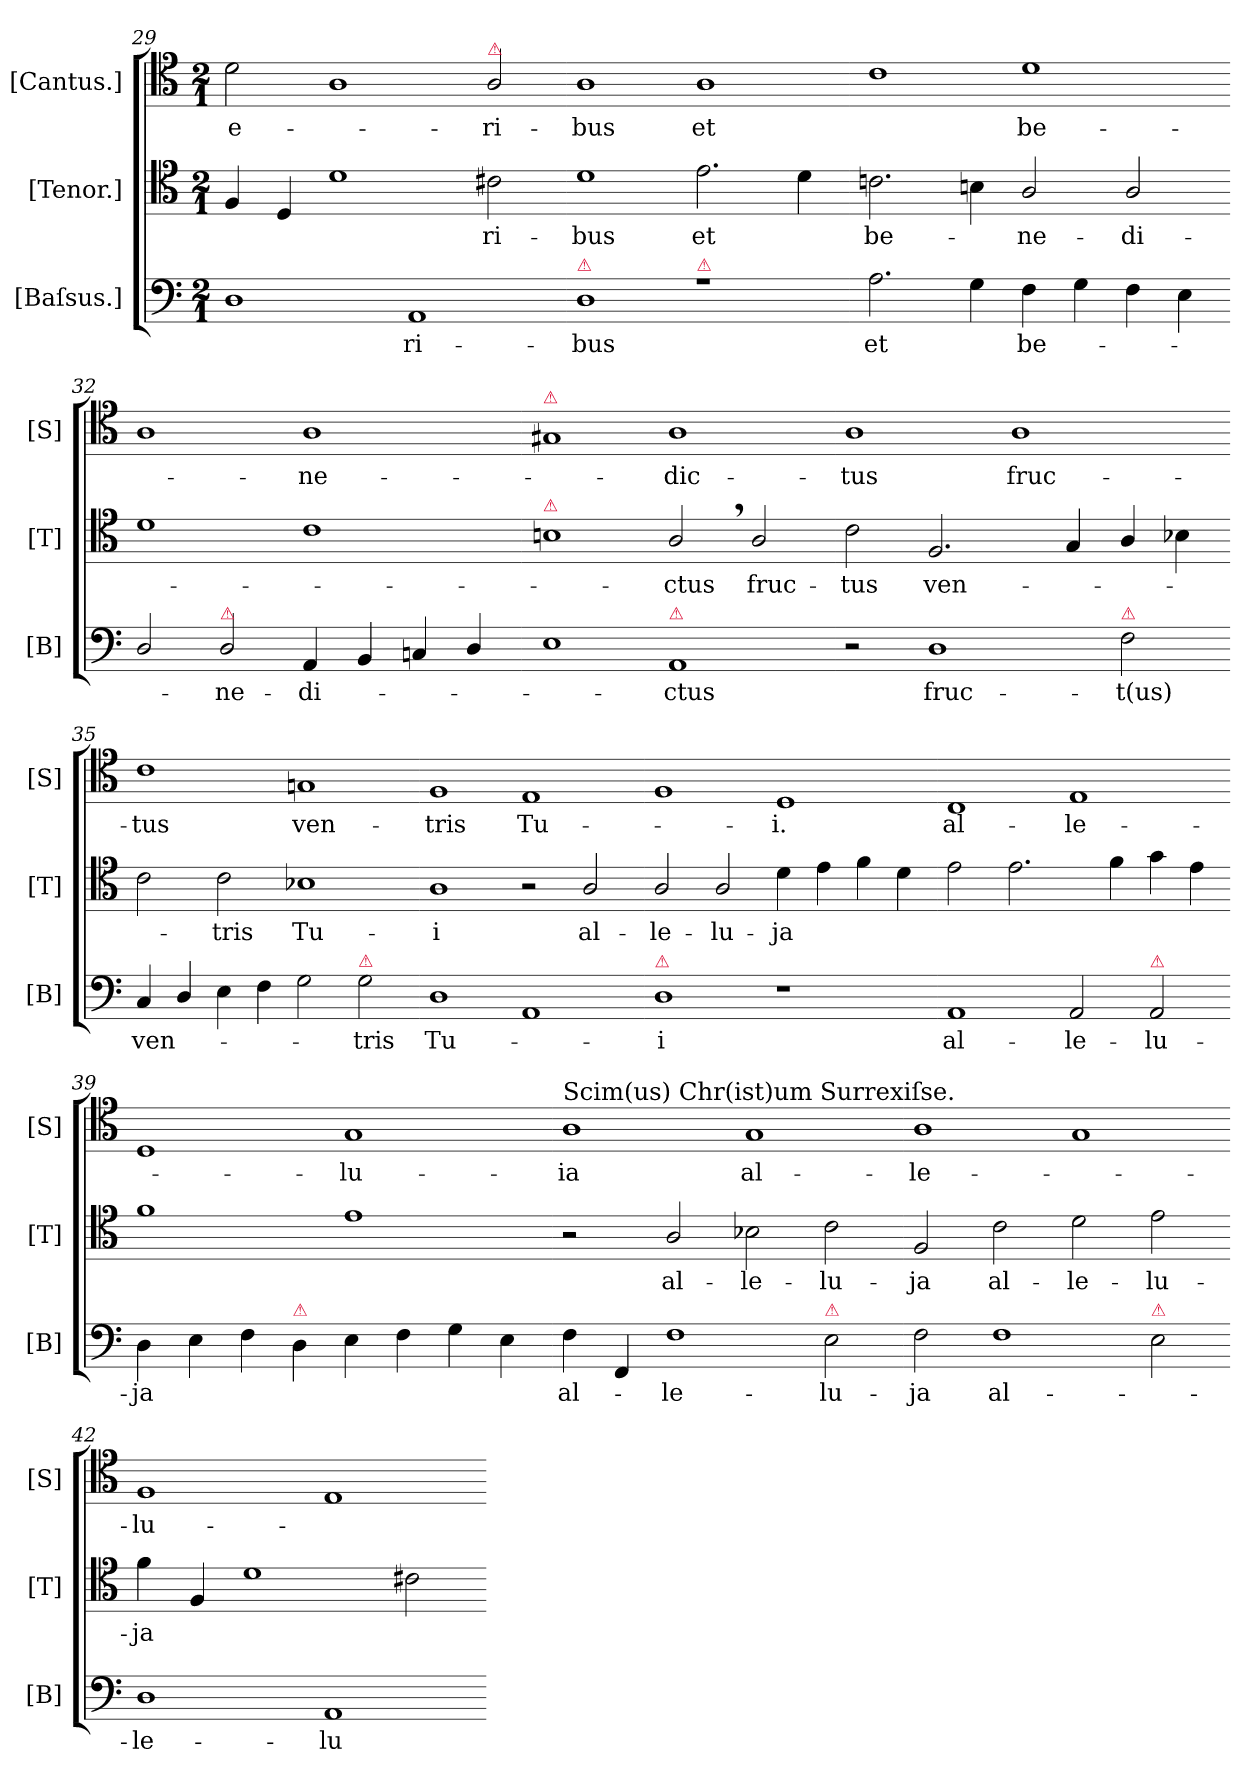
**kern	**text	**kern	**text	**kern	**text
*part3	*part3	*part2	*part2	*part1	*part1
*staff3	*staff3	*staff2	*staff2	*staff1	*staff1
*I"[Baſsus.]	*	*I"[Tenor.]	*	*I"[Cantus.]	*
*I'[B]	*	*I'[T]	*	*I'[S]	*
*clefF4	*	*clefC4	*	*clefC4	*
*k[]	*	*k[]	*	*k[]	*
*M2/1	*	*M2/1	*	*M2/1	*
=29	=29	=29	=29	=29	=29
1D	.	4F/	.	2d\	-e-
.	.	4D/	.	.	.
.	.	1d	.	1A	.
1AA	-ri-	.	.	.	.
!	!	!	!	!LO:TX:a:color=crimson:t=⚠	!
.	.	2c#X\	-ri-	2A/	-ri-
=30-	=30-	=30-	=30-	=30-	=30-
!LO:TX:a:color=crimson:t=⚠	!	!	!	!	!
1D	-bus	1d	-bus	1A	-bus
!LO:TX:a:color=crimson:t=⚠	!	!	!	!	!
1rA	.	2.e\	et	1A	et
.	.	4d\	.	.	.
=31-	=31-	=31-	=31-	=31-	=31-
2.A\	et	2.cn\	be-	1c	.
4G\	.	4Bn\	.	.	.
4F\	be-	2A/	-ne-	1d	be-
4G\	.	.	.	.	.
4F\	.	2A/	-di-	.	.
4E\	.	.	.	.	.
=32-	=32-	=32-	=32-	=32-	=32-
2D/	.	1d	.	1A	.
!LO:TX:a:color=crimson:t=⚠	!	!	!	!	!
2D/	-ne-	.	.	.	.
4AA/	-di-	1c	.	1A	-ne-
4BB/	.	.	.	.	.
4Cn/	.	.	.	.	.
4D/	.	.	.	.	.
=33-	=33-	=33-	=33-	=33-	=33-
!	!	!	!	!LO:TX:a:color=crimson:t=⚠	!
!	!	!LO:TX:a:color=crimson:t=⚠	!	!	!
1E	.	1Bn	.	1G#X	.
!LO:TX:a:color=crimson:t=⚠	!	!	!	!	!
1AA	-ctus	2A,</	-ctus	1A	-dic-
.	.	2A/	fruc-	.	.
=34-	=34-	=34-	=34-	=34-	=34-
2r	.	2c\	-tus	1A	-tus
1D	fruc-	2.F/	ven-	.	.
.	.	.	.	1A	fruc-
.	.	4G/	.	.	.
!LO:TX:a:color=crimson:t=⚠	!	!	!	!	!
2F\	-t(us)	4A/	.	.	.
.	.	4B-X\	.	.	.
=35-	=35-	=35-	=35-	=35-	=35-
4C/	ven-	2c\	.	1c	-tus
4D/	.	.	.	.	.
4E\	.	2c\	-tris	.	.
4F\	.	.	.	.	.
2G\	.	1B-X	Tu-	1Gn	ven-
!LO:TX:a:color=crimson:t=⚠	!	!	!	!	!
2G\	-tris	.	.	.	.
=36-	=36-	=36-	=36-	=36-	=36-
1D	Tu-	1A	-i	1F	-tris
1AA	.	2r	.	1E	Tu-
.	.	2A/	al-	.	.
=37-	=37-	=37-	=37-	=37-	=37-
!LO:TX:a:color=crimson:t=⚠	!	!	!	!	!
1D	-i	2A/	-le-	1F	.
.	.	2A/	-lu-	.	.
1r	.	4d\	-ja	1D	-i.
.	.	4e\	.	.	.
.	.	4f\	.	.	.
.	.	4d\	.	.	.
=38-	=38-	=38-	=38-	=38-	=38-
1AA	al-	2e\	.	1C	al-
.	.	2.e\	.	.	.
2AA/	-le-	.	.	1E	-le-
.	.	4f\	.	.	.
!LO:TX:a:color=crimson:t=⚠	!	!	!	!	!
2AA/	-lu-	4g\	.	.	.
.	.	4e\	.	.	.
=39-	=39-	=39-	=39-	=39-	=39-
4D\	-ja	1f	.	1D	.
4E\	.	.	.	.	.
4F\	.	.	.	.	.
!LO:TX:a:color=crimson:t=⚠	!	!	!	!	!
4D\	.	.	.	.	.
4E\	.	1e	.	1G	-lu-
4F\	.	.	.	.	.
4G\	.	.	.	.	.
4E\	.	.	.	.	.
=40-	=40-	=40-	=40-	=40-	=40-
!	!	!	!	!LO:TX:a:t=Scim(us) Chr(ist)um Surrexiſse.	!
4F\	al-	2r	.	1A	-ia
4FF/	.	.	.	.	.
1F	-le-	2A/	al-	.	.
.	.	2B-X\	-le-	1G	al-
!LO:TX:a:color=crimson:t=⚠	!	!	!	!	!
2E\	-lu-	2c\	-lu-	.	.
=41-	=41-	=41-	=41-	=41-	=41-
2F\	-ja	2F/	-ja	1A	-le-
1F	al-	2c\	al-	.	.
.	.	2d\	-le-	1G	.
!LO:TX:a:color=crimson:t=⚠	!	!	!	!	!
2E\	.	2e\	-lu-	.	.
=42-	=42-	=42-	=42-	=42-	=42-
1D	-le-	4f\	-ja	1F	-lu-
.	.	4F/	.	.	.
.	.	1d	.	.	.
1AA	-lu-	.	.	1E	.
.	.	2c#X\	.	.	.
=-	=-	=-	=-	=-	=-
*-	*-	*-	*-	*-	*-
